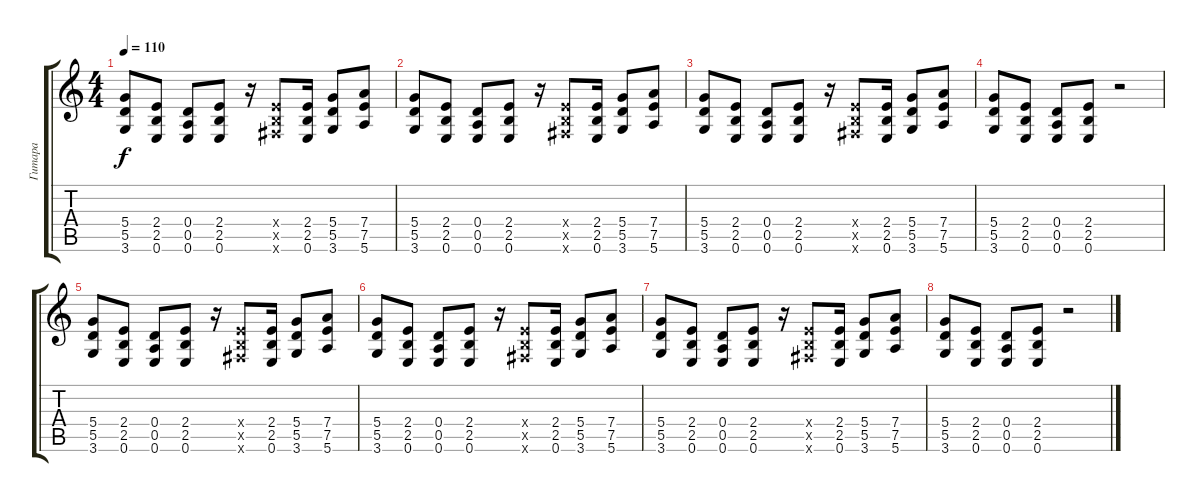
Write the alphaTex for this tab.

\track ("Гитара" "Гитара") {instrument electricguitarclean}
\staff {score tabs}
\tuning (E4 B3 G3 D3 A2 E2) {hide}
\ts (4 4)
\tempo 110
\clef g2
\ks c
(5.4 5.5 3.6).8{dy f} (2.4 2.5 0.6).8 (0.4 0.5 0.6).8 (2.4 2.5 0.6).8 r.16 (2.4{x} 2.5{x} 2.6{x}).8 (2.4 2.5 0.6).16 (5.4 5.5 3.6).8 (7.4 7.5 5.6).8 |
(5.4 5.5 3.6).8 (2.4 2.5 0.6).8 (0.4 0.5 0.6).8 (2.4 2.5 0.6).8 r.16 (2.4{x} 2.5{x} 2.6{x}).8 (2.4 2.5 0.6).16 (5.4 5.5 3.6).8 (7.4 7.5 5.6).8 |
(5.4 5.5 3.6).8 (2.4 2.5 0.6).8 (0.4 0.5 0.6).8 (2.4 2.5 0.6).8 r.16 (2.4{x} 2.5{x} 2.6{x}).8 (2.4 2.5 0.6).16 (5.4 5.5 3.6).8 (7.4 7.5 5.6).8 |
(5.4 5.5 3.6).8 (2.4 2.5 0.6).8 (0.4 0.5 0.6).8 (2.4 2.5 0.6).8 r.2 |
(5.4 5.5 3.6).8 (2.4 2.5 0.6).8 (0.4 0.5 0.6).8 (2.4 2.5 0.6).8 r.16 (2.4{x} 2.5{x} 2.6{x}).8 (2.4 2.5 0.6).16 (5.4 5.5 3.6).8 (7.4 7.5 5.6).8 |
(5.4 5.5 3.6).8 (2.4 2.5 0.6).8 (0.4 0.5 0.6).8 (2.4 2.5 0.6).8 r.16 (2.4{x} 2.5{x} 2.6{x}).8 (2.4 2.5 0.6).16 (5.4 5.5 3.6).8 (7.4 7.5 5.6).8 |
(5.4 5.5 3.6).8 (2.4 2.5 0.6).8 (0.4 0.5 0.6).8 (2.4 2.5 0.6).8 r.16 (2.4{x} 2.5{x} 2.6{x}).8 (2.4 2.5 0.6).16 (5.4 5.5 3.6).8 (7.4 7.5 5.6).8 |
(5.4 5.5 3.6).8 (2.4 2.5 0.6).8 (0.4 0.5 0.6).8 (2.4 2.5 0.6).8 r.2
